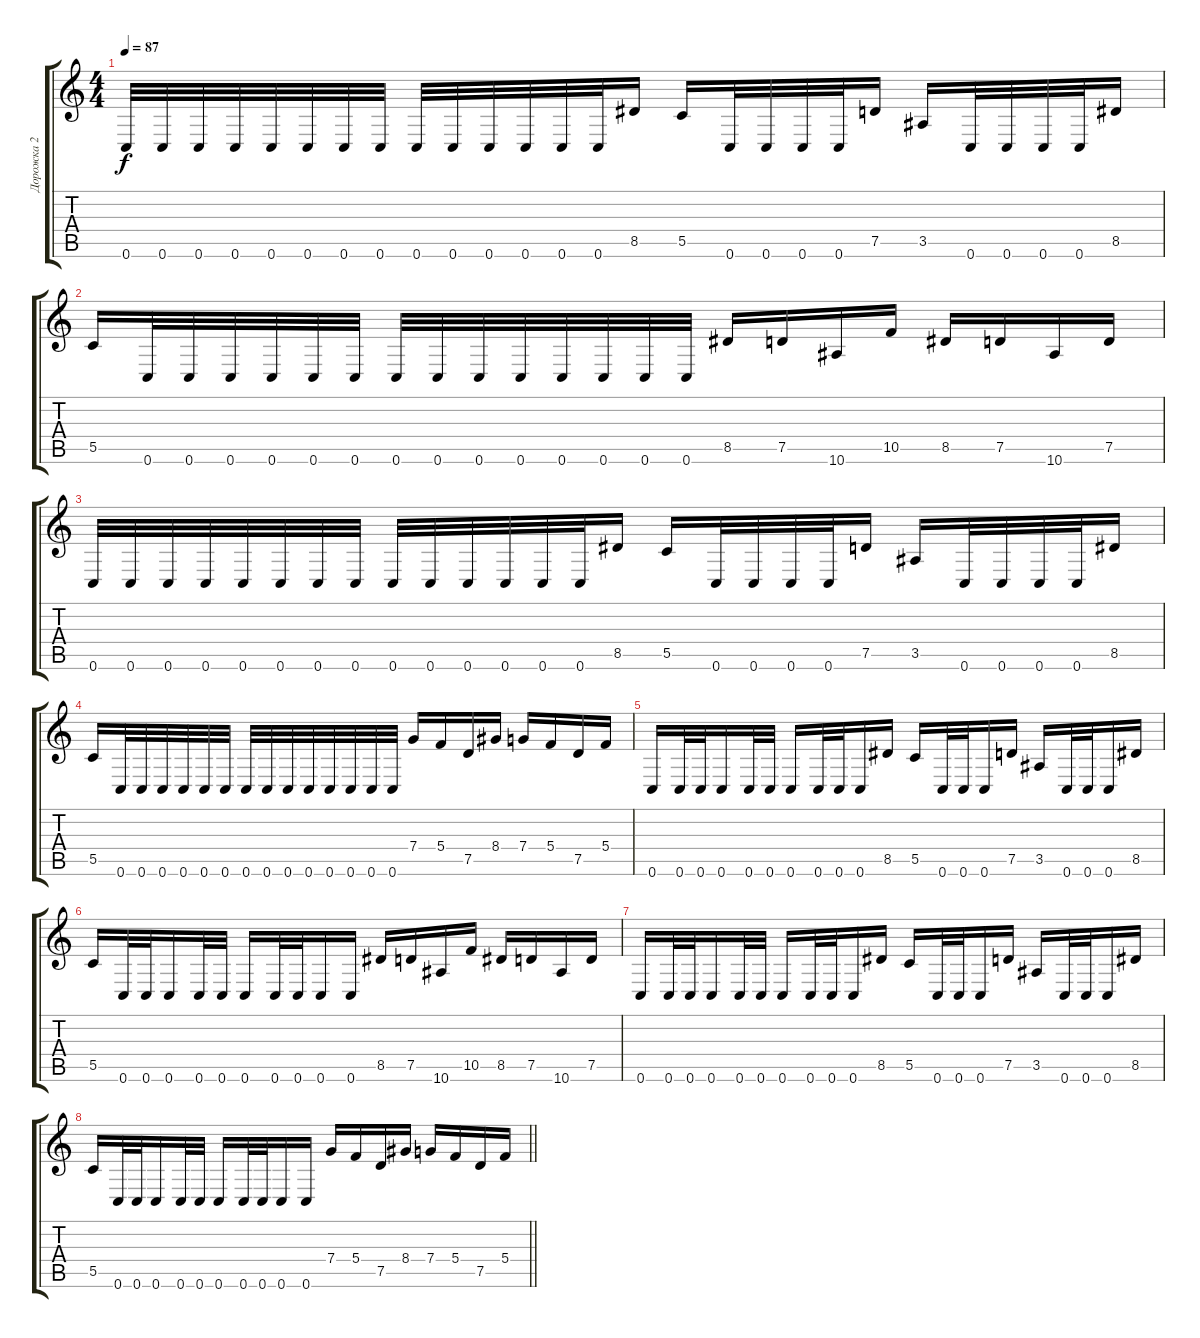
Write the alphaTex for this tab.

\track ("Дорожка 2" "Дорожка 2") {instrument distortionguitar}
\staff {score tabs}
\tuning (D4 A3 F3 C3 G2 C2) {hide}
\ts (4 4)
\tempo 87
\clef g2
\ks c
0.6.32{dy f} 0.6.32 0.6.32 0.6.32 0.6.32 0.6.32 0.6.32 0.6.32 0.6.32 0.6.32 0.6.32 0.6.32 0.6.32 0.6.32 8.5.16 5.5.16 0.6.32 0.6.32 0.6.32 0.6.32 7.5.16 3.5.16 0.6.32 0.6.32 0.6.32 0.6.32 8.5.16 |
5.5.16 0.6.32 0.6.32 0.6.32 0.6.32 0.6.32 0.6.32 0.6.32 0.6.32 0.6.32 0.6.32 0.6.32 0.6.32 0.6.32 0.6.32 8.5.16 7.5.16 10.6.16 10.5.16 8.5.16 7.5.16 10.6.16 7.5.16 |
0.6.32 0.6.32 0.6.32 0.6.32 0.6.32 0.6.32 0.6.32 0.6.32 0.6.32 0.6.32 0.6.32 0.6.32 0.6.32 0.6.32 8.5.16 5.5.16 0.6.32 0.6.32 0.6.32 0.6.32 7.5.16 3.5.16 0.6.32 0.6.32 0.6.32 0.6.32 8.5.16 |
5.5.16 0.6.32 0.6.32 0.6.32 0.6.32 0.6.32 0.6.32 0.6.32 0.6.32 0.6.32 0.6.32 0.6.32 0.6.32 0.6.32 0.6.32 7.4.16 5.4.16 7.5.16 8.4.16 7.4.16 5.4.16 7.5.16 5.4.16 |
0.6.16 0.6.32 0.6.32 0.6.16 0.6.32 0.6.32 0.6.16 0.6.32 0.6.32 0.6.16 8.5.16 5.5.16 0.6.32 0.6.32 0.6.16 7.5.16 3.5.16 0.6.32 0.6.32 0.6.16 8.5.16 |
5.5.16 0.6.32 0.6.32 0.6.16 0.6.32 0.6.32 0.6.16 0.6.32 0.6.32 0.6.16 0.6.16 8.5.16 7.5.16 10.6.16 10.5.16 8.5.16 7.5.16 10.6.16 7.5.16 |
0.6.16 0.6.32 0.6.32 0.6.16 0.6.32 0.6.32 0.6.16 0.6.32 0.6.32 0.6.16 8.5.16 5.5.16 0.6.32 0.6.32 0.6.16 7.5.16 3.5.16 0.6.32 0.6.32 0.6.16 8.5.16 |
\barLineRight lightlight
5.5.16 0.6.32 0.6.32 0.6.16 0.6.32 0.6.32 0.6.16 0.6.32 0.6.32 0.6.16 0.6.16 7.4.16 5.4.16 7.5.16 8.4.16 7.4.16 5.4.16 7.5.16 5.4.16
